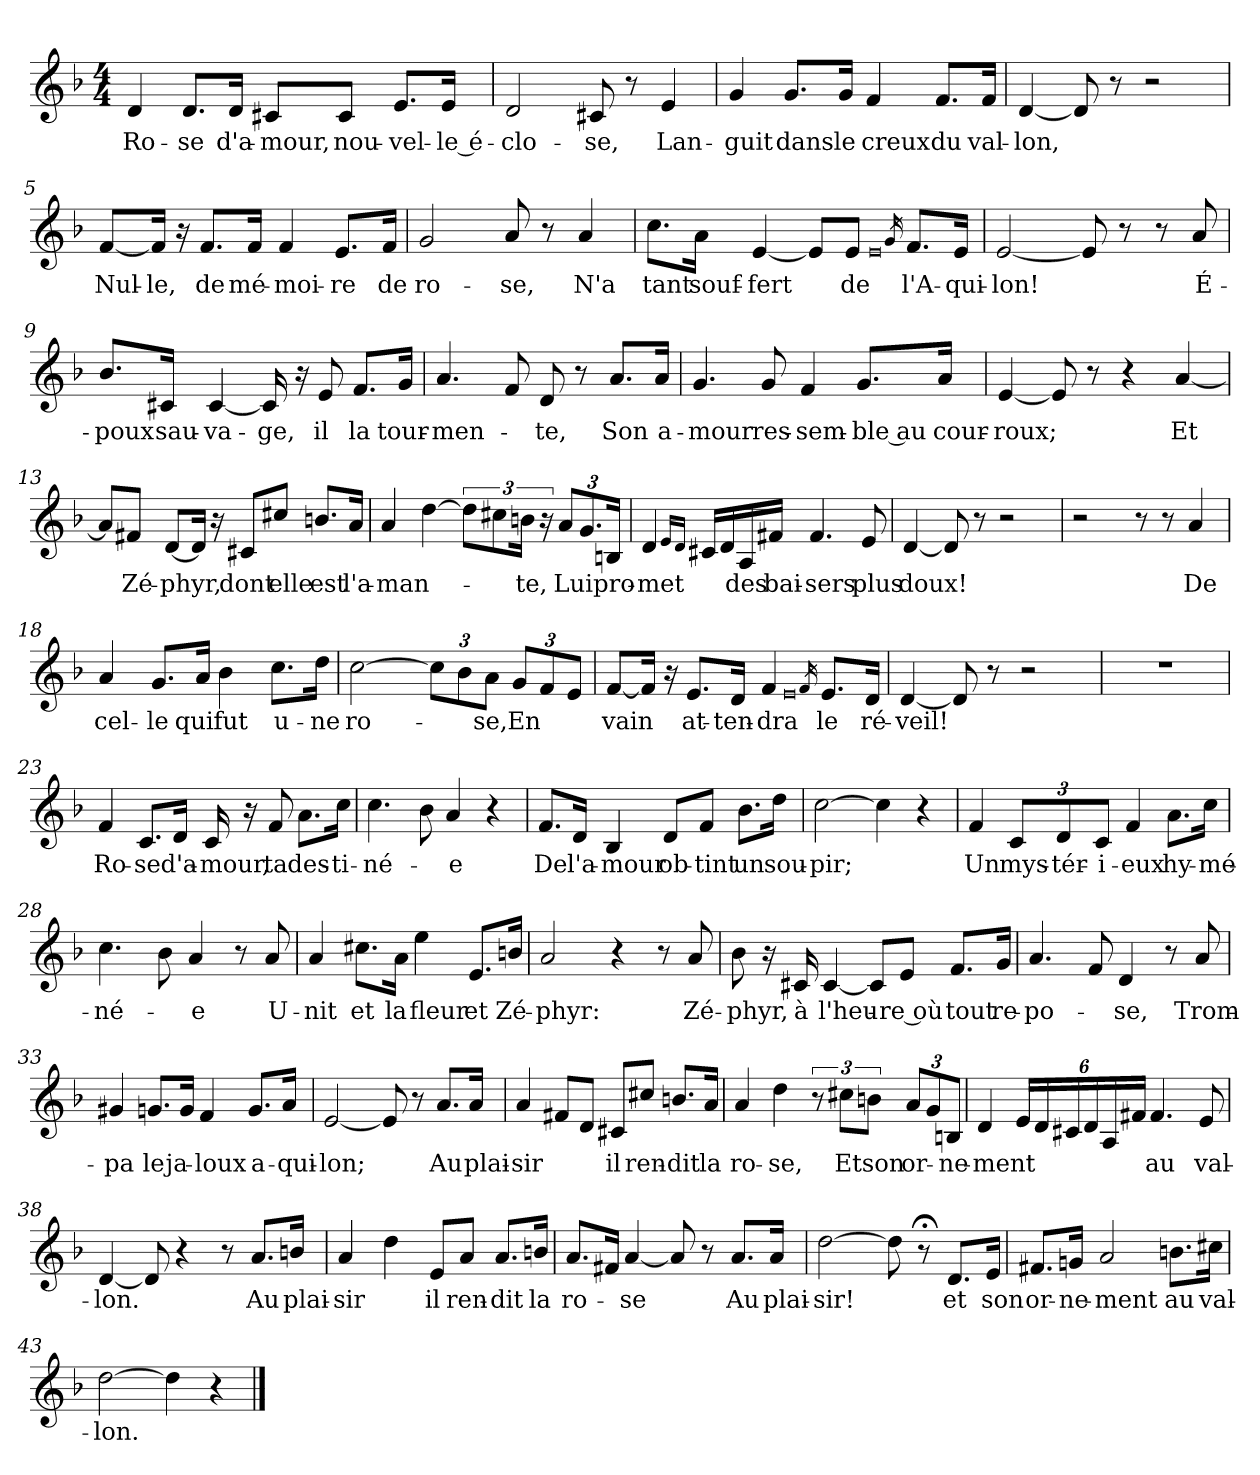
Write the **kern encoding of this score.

**kern	**text
*part1	*part1
*staff1	*staff1
*clefG2	*
*k[b-]	*
*M4/4	*
=1	=1
!	!LO:LY:b
4d/	Ro-
!	!LO:LY:b
8.d/L	-se
!	!LO:LY:b
16d/Jk	d'a-
!	!LO:LY:b
8c#X/L	-mour,
!	!LO:LY:b
8c#/J	nou-
!	!LO:LY:b
8.e/L	-vel-
!	!LO:LY:b
16e/Jk	-le é-
=2	=2
!	!LO:LY:b
2d/	-clo-
!	!LO:LY:b
8c#X/	-se,
8r	.
!	!LO:LY:b
4e/	Lan-
=3	=3
!	!LO:LY:b
4g/	-guit
!	!LO:LY:b
8.g/L	dans
!	!LO:LY:b
16g/Jk	le
!	!LO:LY:b
4f/	creux
!	!LO:LY:b
8.f/L	du
!	!LO:LY:b
16f/Jk	val-
=4	=4
!	!LO:LY:b
[4d/	-lon,
8d/]	.
8r	.
2r	.
=5	=5
!	!LO:LY:b
[8f/L	Nul-
!	!LO:LY:b
16f/Jk]	-le,
16r	.
!	!LO:LY:b
8.f/L	de
!	!LO:LY:b
16f/Jk	mé-
!	!LO:LY:b
4f/	-moi-
!	!LO:LY:b
8.e/L	-re
!	!LO:LY:b
16f/Jk	de
!!LO:LB:g=z
=6	=6
!	!LO:LY:b
2g/	ro-
!	!LO:LY:b
8a/	-se,
8r	.
!	!LO:LY:b
4a/	N'a
=7	=7
!	!LO:LY:b
8.cc\L	tant
!	!LO:LY:b
16a\Jk	souf-
!	!LO:LY:b
[4e/	-fert
8e/L]	.
!	!LO:LY:b
8e/J	de
0qe	.
16qg/	.
!	!LO:LY:b
8.f/L	l'A-
!	!LO:LY:b
16e/Jk	-qui-
=8	=8
!	!LO:LY:b
[2e/	-lon!
8e/]	.
8r	.
8r	.
!	!LO:LY:b
8a/	É-
=9	=9
!	!LO:LY:b
8.b-/L	-poux
!	!LO:LY:b
16c#X/Jk	sau-
!	!LO:LY:b
[4c#/	-va-
!	!LO:LY:b
16c#/]	-ge,
16r	.
!	!LO:LY:b
8e/	il
!	!LO:LY:b
8.f/L	la
!	!LO:LY:b
16g/Jk	tour-
=10	=10
!	!LO:LY:b
4.a/	-men-
8f/	.
!	!LO:LY:b
8d/	-te,
8r	.
!	!LO:LY:b
8.a/L	Son
!	!LO:LY:b
16a/Jk	a-
!!LO:LB:g=z
=11	=11
!	!LO:LY:b
4.g/	-mour
!	!LO:LY:b
8g/	res-
!	!LO:LY:b
4f/	-sem-
!	!LO:LY:b
8.g/L	-ble au
!	!LO:LY:b
16a/Jk	cour-
=12	=12
!	!LO:LY:b
[4e/	-roux;
8e/]	.
8r	.
4r	.
!	!LO:LY:b
[4a/	Et
=13	=13
8a/L]	.
!	!LO:LY:b
8f#X/J	Zé-
!	!LO:LY:b
[8d/L	-phyr,
16d/Jk]	.
16r	.
!	!LO:LY:b
8c#X/L	dont
!	!LO:LY:b
8cc#X/J	elle
!	!LO:LY:b
8.bn/L	est
!	!LO:LY:b
16a/Jk	l'a-
=14	=14
!	!LO:LY:b
4a/	man-
[4dd\	.
12dd\L]	.
12cc#X\	.
!	!LO:LY:b
24bn\Jk	-te,
24r	.
!	!LO:LY:b
12a/L	Lui
12.g/	.
!	!LO:LY:b
24Bn/Jk	pro-
!!LO:LB:g=z
=15	=15
!	!LO:LY:b
4d/	-met
16qe/LL	.
16qd/JJ	.
16c#X/LL	.
16d/	.
!	!LO:LY:b
16A/	des
!	!LO:LY:b
16f#X/JJ	bai-
!	!LO:LY:b
4.f#/	-sers
!	!LO:LY:b
8e/	plus
=16	=16
!	!LO:LY:b
[4d/	doux!
8d/]	.
8r	.
2r	.
=17	=17
2r	.
8r	.
8r	.
!	!LO:LY:b
4a/	De
=18	=18
!	!LO:LY:b
4a/	cel-
!	!LO:LY:b
8.g/L	-le
!	!LO:LY:b
16a/Jk	qui
!	!LO:LY:b
4b-\	fut
!	!LO:LY:b
8.cc\L	u-
!	!LO:LY:b
16dd\Jk	-ne
=19	=19
!	!LO:LY:b
[2cc\	ro-
12cc\L]	.
12b-\	.
!	!LO:LY:b
12a\J	-se,
!	!LO:LY:b
12g/L	En
12f/	.
12e/J	.
=20	=20
!	!LO:LY:b
[8f/L	vain
16f/Jk]	.
16r	.
!	!LO:LY:b
8.e/L	at-
!	!LO:LY:b
16d/Jk	-ten-
!	!LO:LY:b
4f/	-dra
0qe	.
16qf/	.
!	!LO:LY:b
8.e/L	le
!	!LO:LY:b
16d/Jk	ré-
!!LO:LB:g=z
=21	=21
!	!LO:LY:b
[4d/	-veil!
8d/]	.
8r	.
2r	.
=22	=22
1r	.
=23	=23
!	!LO:LY:b
4f/	Ro-
!	!LO:LY:b
8.c/L	-se
!	!LO:LY:b
16d/Jk	d'a-
!	!LO:LY:b
16c/	-mour,
16r	.
!	!LO:LY:b
8f/	ta
!	!LO:LY:b
8.a\L	des-
!	!LO:LY:b
16cc\Jk	-ti-
=24	=24
!	!LO:LY:b
4.cc\	-né-
8b-\	.
!	!LO:LY:b
4a/	-e
4r	.
=25	=25
!	!LO:LY:b
8.f/L	De
!	!LO:LY:b
16d/Jk	l'a-
!	!LO:LY:b
4B-/	-mour
!	!LO:LY:b
8d/L	ob-
!	!LO:LY:b
8f/J	-tint
!	!LO:LY:b
8.b-\L	un
!	!LO:LY:b
16dd\Jk	sou-
=26	=26
!	!LO:LY:b
[2cc\	-pir;
4cc\]	.
4r	.
=27	=27
!	!LO:LY:b
4f/	Un
!	!LO:LY:b
12c/L	mys-
!	!LO:LY:b
12d/	-tér-
!	!LO:LY:b
12c/J	-i-
!	!LO:LY:b
4f/	-eux
!	!LO:LY:b
8.a\L	hy-
!	!LO:LY:b
16cc\Jk	-mé-
!!LO:LB:g=z
=28	=28
!	!LO:LY:b
4.cc\	-né-
8b-\	.
!	!LO:LY:b
4a/	-e
8r	.
!	!LO:LY:b
8a/	U-
=29	=29
!	!LO:LY:b
4a/	-nit
!	!LO:LY:b
8.cc#X\L	et
!	!LO:LY:b
16a\Jk	la
!	!LO:LY:b
4ee\	fleur
!	!LO:LY:b
8.e/L	et
!	!LO:LY:b
16bn/Jk	Zé-
=30	=30
!	!LO:LY:b
2a/	-phyr:
4r	.
8r	.
!	!LO:LY:b
8a/	Zé-
=31	=31
!	!LO:LY:b
8b-\	-phyr,
16r	.
!	!LO:LY:b
16c#X/	à
!	!LO:LY:b
[4c#/	l'heu-
8c#/L]	.
!	!LO:LY:b
8e/J	-re où
!	!LO:LY:b
8.f/L	tout
!	!LO:LY:b
16g/Jk	re-
=32	=32
!	!LO:LY:b
4.a/	-po-
8f/	.
!	!LO:LY:b
4d/	-se,
8r	.
!	!LO:LY:b
8a/	Trom-
=33	=33
!	!LO:LY:b
4g#X/	-pa
!	!LO:LY:b
8.gn/L	le
!	!LO:LY:b
16g/Jk	ja-
!	!LO:LY:b
4f/	-loux
!	!LO:LY:b
8.g/L	a-
!	!LO:LY:b
16a/Jk	-qui-
!!LO:LB:g=z
=34	=34
!	!LO:LY:b
[2e/	-lon;
8e/]	.
8r	.
!	!LO:LY:b
8.a/L	Au
!	!LO:LY:b
16a/Jk	plai-
=35	=35
!	!LO:LY:b
4a/	-sir
8f#X/L	.
8d/J	.
!	!LO:LY:b
8c#X/L	il
!	!LO:LY:b
8cc#X/J	ren-
!	!LO:LY:b
8.bn/L	-dit
!	!LO:LY:b
16a/Jk	la
=36	=36
!	!LO:LY:b
4a/	ro-
!	!LO:LY:b
4dd\	-se,
12r	.
!	!LO:LY:b
12cc#X\L	Et
!	!LO:LY:b
12bn\J	son
!	!LO:LY:b
12a/L	or-
12g/	.
!	!LO:LY:b
12Bn/J	-ne-
=37	=37
!	!LO:LY:b
4d/	-ment
24e/LL	.
24d/	.
24c#X/	.
24d/	.
24A/	.
24f#X/JJ	.
!	!LO:LY:b
4.f#/	au
!	!LO:LY:b
8e/	val-
=38	=38
!	!LO:LY:b
[4d/	-lon.
8d/]	.
4r	.
8r	.
!	!LO:LY:b
8.a/L	Au
!	!LO:LY:b
16bn/Jk	plai-
!!LO:LB:g=z
=39	=39
!	!LO:LY:b
4a/	-sir
4dd\	.
!	!LO:LY:b
8e/L	il
!	!LO:LY:b
8a/J	ren-
!	!LO:LY:b
8.a/L	-dit
!	!LO:LY:b
16bn/Jk	la
=40	=40
!	!LO:LY:b
8.a/L	ro-
16f#X/Jk	.
!	!LO:LY:b
[4a/	-se
8a/]	.
8r	.
!	!LO:LY:b
8.a/L	Au
!	!LO:LY:b
16a/Jk	plai-
=41	=41
!	!LO:LY:b
[2dd\	-sir!
8dd\]	.
8r;<	.
!	!LO:LY:b
8.d/L	et
!	!LO:LY:b
16e/Jk	son
=42	=42
!	!LO:LY:b
8.f#X/L	or-
!	!LO:LY:b
16gn/Jk	-ne-
!	!LO:LY:b
2a/	-ment
!	!LO:LY:b
8.bn\L	au
!	!LO:LY:b
16cc#X\Jk	val-
=43	=43
!	!LO:LY:b
[2dd\	-lon.
4dd\]	.
4r	.
==	==
*-	*-
